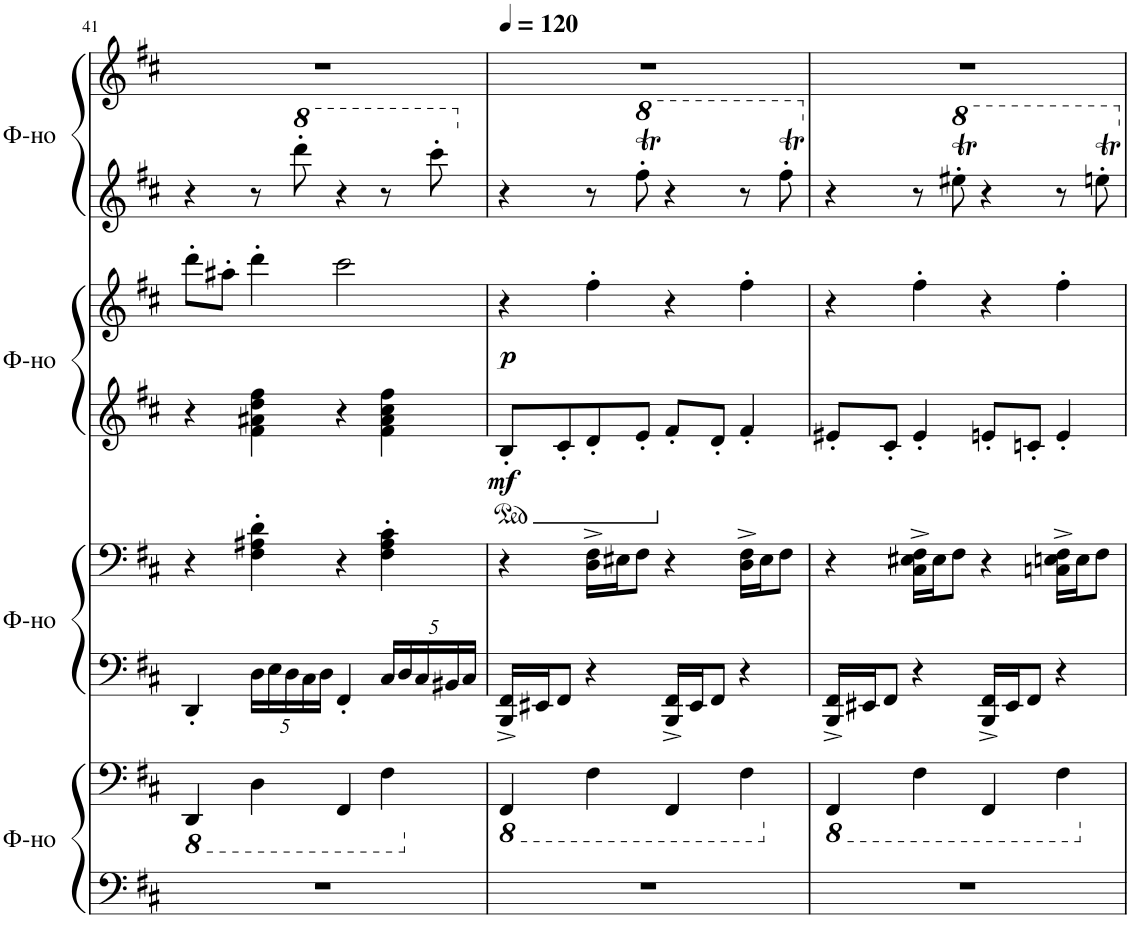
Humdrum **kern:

**kern	**kern	**kern	**kern	**kern	**kern	**dynam	**kern	**kern
*part4	*part4	*part3	*part3	*part2	*part2	*part2	*part1	*part1
*staff8	*staff7	*staff6	*staff5	*staff4	*staff3	*staff3/4	*staff2	*staff1
*I"Фортепиано	*	*I"Фортепиано	*	*I"Фортепиано	*	*	*I"Фортепиано	*
!!LO:PB:g=z
*clefF4	*clefF4	*clefF4	*clefF4	*clefG2	*clefG2	*	*clefG2	*clefG2
*k[f#c#]	*k[f#c#]	*k[f#c#]	*k[f#c#]	*k[f#c#]	*k[f#c#]	*	*k[f#c#]	*k[f#c#]
*M4/4	*M4/4	*M4/4	*M4/4	*M4/4	*M4/4	*	*M4/4	*M4/4
*met(c)	*met(c)	*met(c)	*met(c)	*met(c)	*met(c)	*	*met(c)	*met(c)
*	*8ba	*	*	*	*	*	*	*
=41	=41	=41	=41	=41	=41	=41	=41	=41
1r	4DDD/	4DD'/	4r	4r	8ddd'\L	.	4r	1r
.	.	.	.	.	8aa#X'\J	.	.	.
*	*	*Xbrackettup	*	*	*	*	*	*
.	4DD\	20D\LL	4F#\' 4A#X\' 4d\'	4f#\ 4a#X\ 4dd\ 4ff#\	4ddd'\	.	8r	.
.	.	20E\	.	.	.	.	.	.
.	.	20D\	.	.	.	.	.	.
*	*	*	*	*	*	*	*8va	*
.	.	.	.	.	.	.	8dddd'\	.
.	.	20C#\	.	.	.	.	.	.
.	.	20D\JJ	.	.	.	.	.	.
.	4FFF#/	4FF#'/	4r	4r	2ccc#\	.	4r	.
.	4FF#\	20C#/LL	4F#\' 4A#\' 4c#\'	4f#\ 4a#\ 4cc#\ 4ff#\	.	.	8r	.
.	.	20D/	.	.	.	.	.	.
.	.	20C#/	.	.	.	.	.	.
.	.	.	.	.	.	.	8cccc#'\	.
.	.	20BB#X/	.	.	.	.	.	.
.	.	20C#/JJ	.	.	.	.	.	.
=42	=42	=42	=42	=42	=42	=42	=42	=42
*	*X8ba	*	*	*	*	*	*	*
*	*8ba	*	*	*	*	*	*	*
*	*	*	*	*	*	*	*X8va	*
*	*	*	*	*	*	*	*	*MM120
!	!	!	!	!	!	!LO:DY:b=2	!	!
!	!	!	!	!	!	!LO:DY:n=1:b	!	!
1r	4FFF#/	16BBB/^ 16FF#/^LL	4r	8B'/L	4r	mf p	4r	1r
.	.	16EE#X/J	.	.	.	.	.	.
.	.	8FF#/J	.	8c#'/	.	.	.	.
.	4FF#\	4r	16D\^ 16F#\^LL	8d'/	4ff#'\	.	8r	.
.	.	.	16E#X\J	.	.	.	.	.
*	*	*	*	*	*	*	*8va	*
.	.	.	8F#\J	8e'/J	.	.	8fff#t'\	.
.	4FFF#/	16BBB/^ 16FF#/^LL	4r	8f#'/L	4r	.	4r	.
.	.	16EE#/J	.	.	.	.	.	.
.	.	8FF#/J	.	8d'/J	.	.	.	.
.	4FF#\	4r	16D\^ 16F#\^LL	4f#'/	4ff#'\	.	8r	.
.	.	.	16E#\J	.	.	.	.	.
.	.	.	8F#\J	.	.	.	8fff#t'\	.
=43	=43	=43	=43	=43	=43	=43	=43	=43
*	*X8ba	*	*	*	*	*	*	*
*	*8ba	*	*	*	*	*	*	*
*	*	*	*	*	*	*	*X8va	*
1r	4FFF#/	16BBB/^ 16FF#/^LL	4r	8e#X'/L	4r	.	4r	1r
.	.	16EE#X/J	.	.	.	.	.	.
.	.	8FF#/J	.	8c#'/J	.	.	.	.
.	4FF#\	4r	16C#\^ 16E#X\^ 16F#\^LL	4e#'/	4ff#'\	.	8r	.
.	.	.	16E#\J	.	.	.	.	.
*	*	*	*	*	*	*	*8va	*
.	.	.	8F#\J	.	.	.	8eee#Xt'\	.
.	4FFF#/	16BBB/^ 16FF#/^LL	4r	8en'/L	4r	.	4r	.
.	.	16EE#/J	.	.	.	.	.	.
.	.	8FF#/J	.	8cn'/J	.	.	.	.
.	4FF#\	4r	16Cn\^ 16En\^ 16F#\^LL	4e'/	4ff#'\	.	8r	.
.	.	.	16E\J	.	.	.	.	.
.	.	.	8F#\J	.	.	.	8eeenT'\	.
*	*X8ba	*	*	*	*	*	*	*
*	*	*	*	*	*	*	*X8va	*
=	=	=	=	=	=	=	=	=
*-	*-	*-	*-	*-	*-	*-	*-	*-
